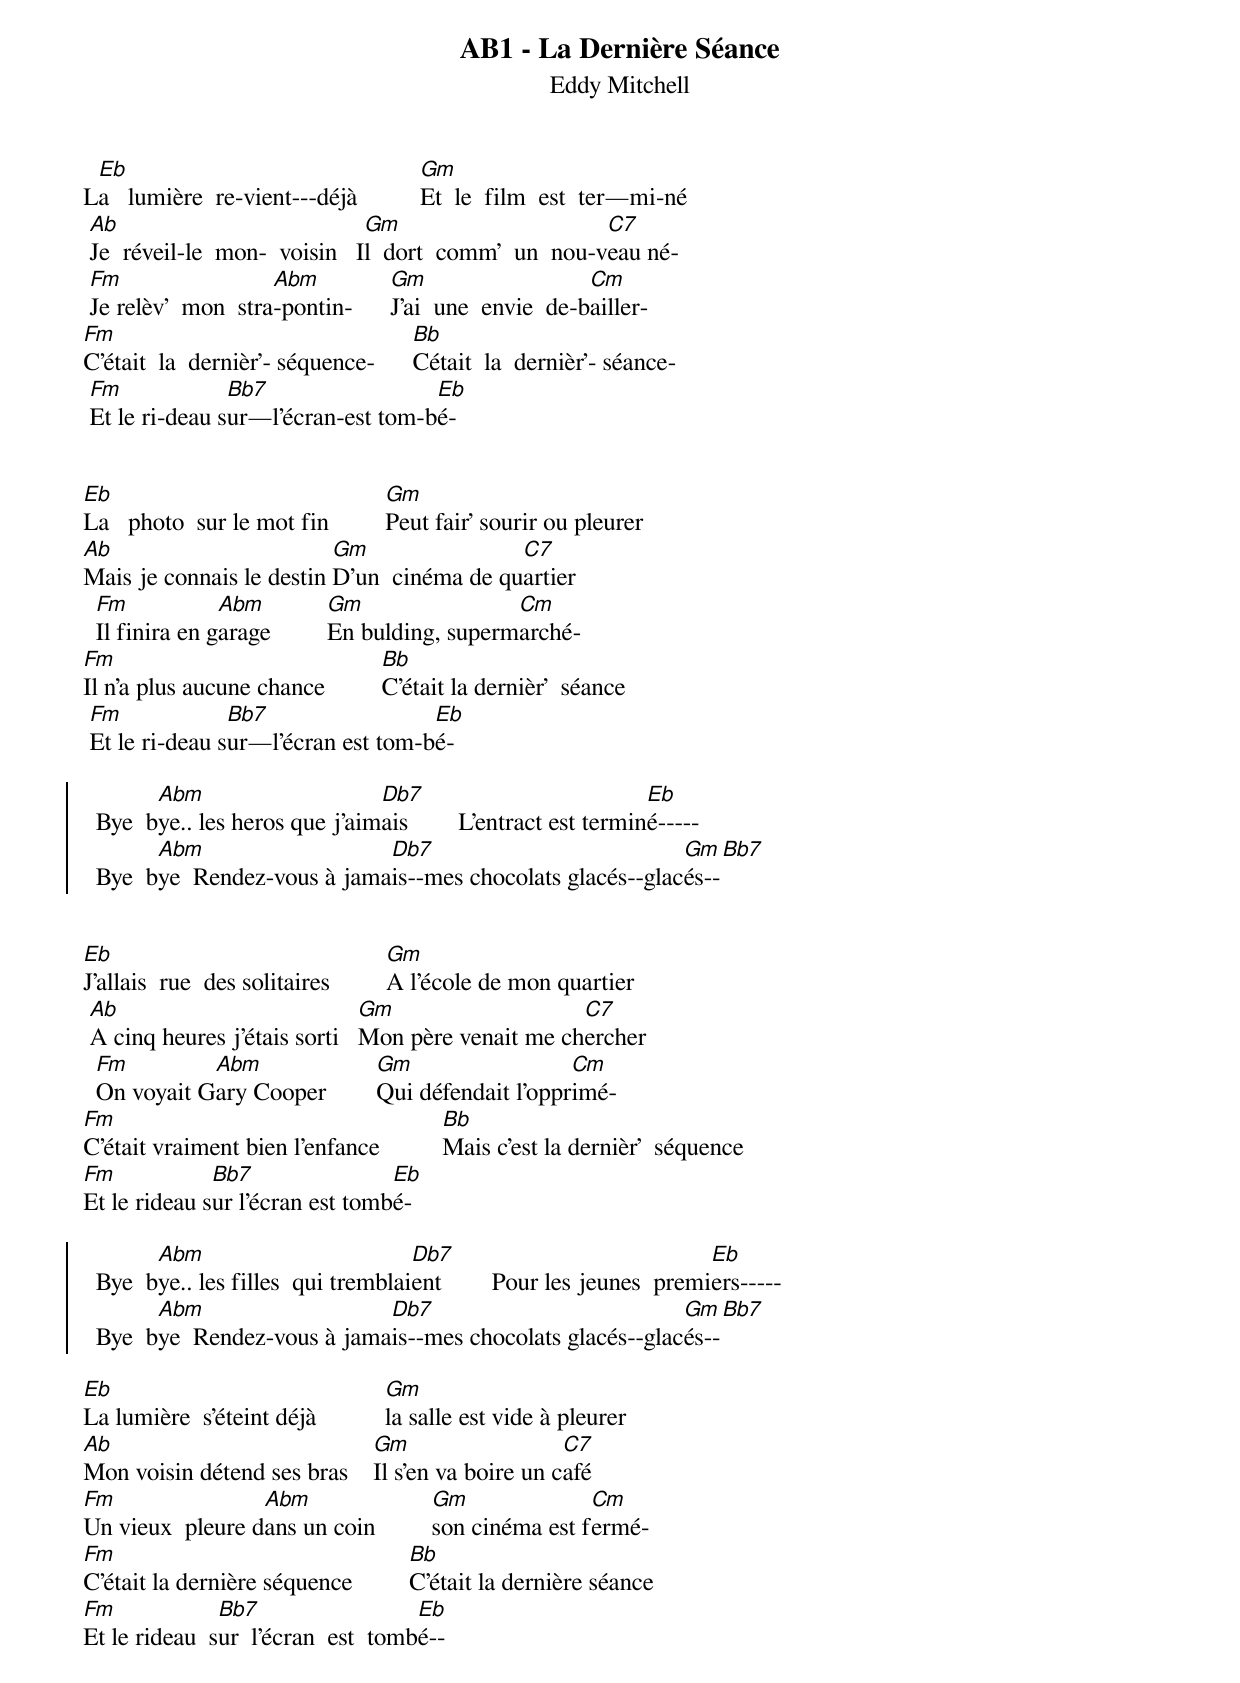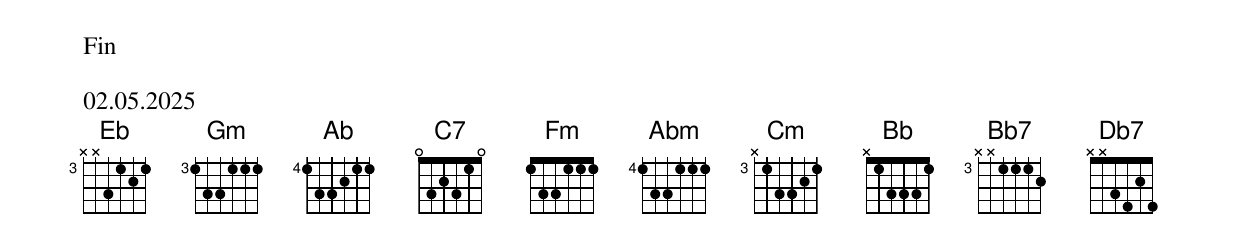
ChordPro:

{title: AB1 - La Dernière Séance}
{subtitle: Eddy Mitchell }
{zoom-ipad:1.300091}


L[Eb]a   lumière  re-vient---déjà          [Gm]Et  le  film  est  ter—mi-né
 [Ab]Je  réveil-le  mon-  voisin   I[Gm]l  dort  comm’  un  nou-v[C7]eau né-
 [Fm]Je relèv’  mon  stra[Abm]-pontin-	     [Gm]J’ai  une  envie  de-b[Cm]ailler-
[Fm]C’était  la  dernièr’- séquence-      [Bb]Cétait  la  dernièr’- séance-
 [Fm]Et le ri-deau s[Bb7]ur—l’écran-est tom-b[Eb]é-


[Eb]La   photo  sur le mot fin         [Gm]Peut fair’ sourir ou pleurer
[Ab]Mais je connais le destin [Gm]D’un  cinéma de qu[C7]artier
  [Fm]Il finira en g[Abm]arage         [Gm]En bulding, superm[Cm]arché-
[Fm]Il n’a plus aucune chance         [Bb]C’était la dernièr’  séance
 [Fm]Et le ri-deau s[Bb7]ur—l’écran est tom-b[Eb]é-

{soc}
		Bye  b[Abm]ye.. les heros que j’aim[Db7]ais        L’entract est termin[Eb]é-----
		Bye  b[Abm]ye  Rendez-vous à jama[Db7]is--mes chocolats glacés--glac[Gm]és--[Bb7]
{eoc}


[Eb]J’allais  rue  des solitaires         [Gm]A l’école de mon quartier
 [Ab]A cinq heures j’étais sorti   [Gm]Mon père venait me ch[C7]ercher
  [Fm]On voyait G[Abm]ary Cooper        [Gm]Qui défendait l’oppr[Cm]imé-
[Fm]C’était vraiment bien l’enfance          [Bb]Mais c’est la dernièr’  séquence
[Fm]Et le rideau s[Bb7]ur l’écran est tomb[Eb]é-

{soc}
		Bye  b[Abm]ye.. les filles  qui tremblai[Db7]ent        Pour les jeunes  premi[Eb]ers-----
		Bye  b[Abm]ye  Rendez-vous à jama[Db7]is--mes chocolats glacés--glac[Gm]és--[Bb7]
{eoc}

[Eb]La lumière  s’éteint déjà           [Gm]la salle est vide à pleurer
[Ab]Mon voisin détend ses bras    [Gm]Il s’en va boire un c[C7]afé
[Fm]Un vieux  pleure d[Abm]ans un coin         [Gm]son cinéma est f[Cm]ermé-
[Fm]C’était la dernière séquence         [Bb]C’était la dernière séance
[Fm]Et le rideau  s[Bb7]ur  l’écran  est  tomb[Eb]é--




Fin

02.05.2025
